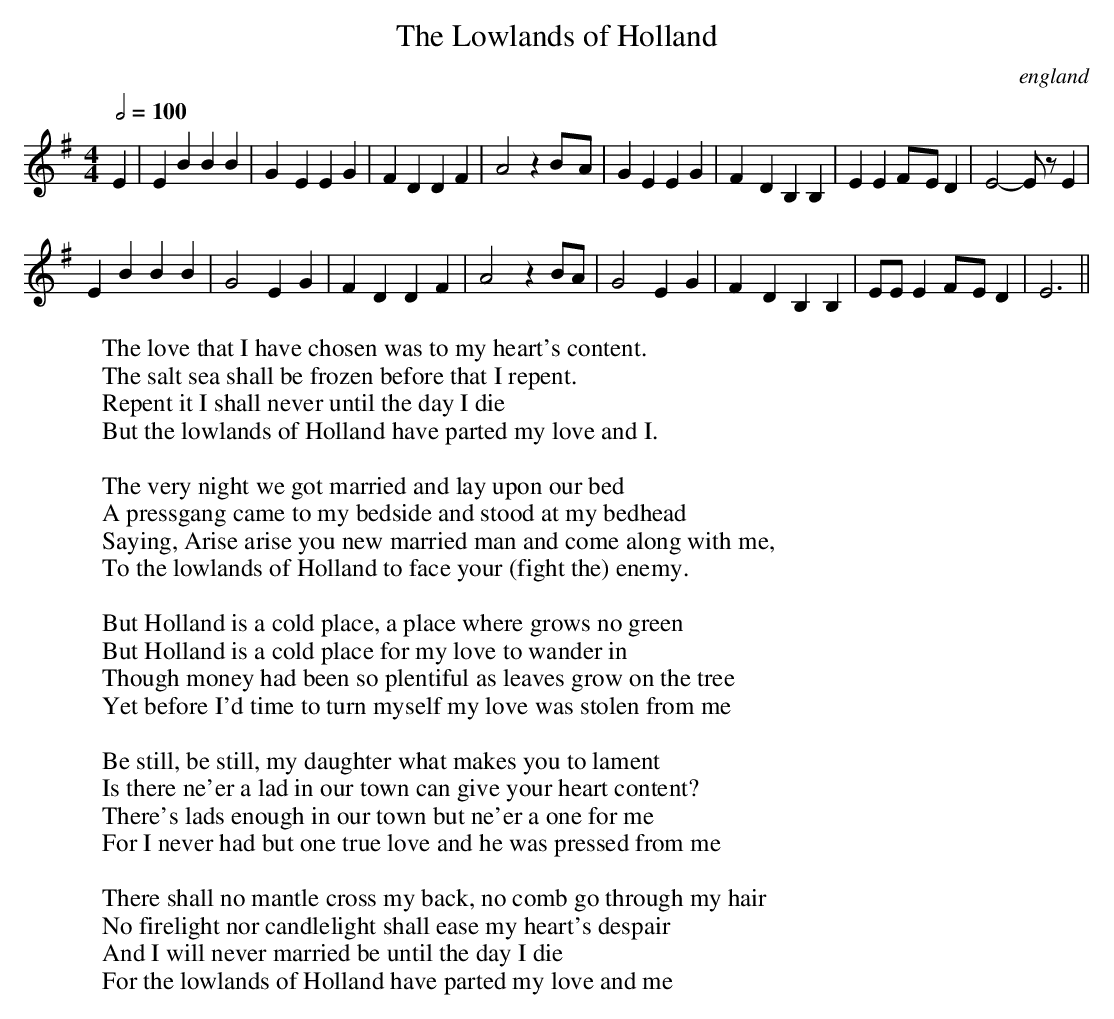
X:1
T:Lowlands of Holland, The
O:england
M:4/4
L:1/8
Q:2/4=100
W:The love that I have chosen was to my heart's content.
W:The salt sea shall be frozen before that I repent.
W:Repent it I shall never until the day I die
W:But the lowlands of Holland have parted my love and I.
W:
W:The very night we got married and lay upon our bed
W:A pressgang came to my bedside and stood at my bedhead
W:Saying, Arise arise you new married man and come along with me,
W:To the lowlands of Holland to face your (fight the) enemy.
W:
W:But Holland is a cold place, a place where grows no green
W:But Holland is a cold place for my love to wander in
W:Though money had been so plentiful as leaves grow on the tree
W:Yet before I'd time to turn myself my love was stolen from me
W:
W:Be still, be still, my daughter what makes you to lament
W:Is there ne'er a lad in our town can give your heart content?
W:There's lads enough in our town but ne'er a one for me
W:For I never had but one true love and he was pressed from me
W:
W:There shall no mantle cross my back, no comb go through my hair
W:No firelight nor candlelight shall ease my heart's despair
W:And I will never married be until the day I die
W:For the lowlands of Holland have parted my love and me
K:G
E2|E2B2 B2B2|G2-E2 E2G2|F2D2 D2F2|A4 z2 B-A|\
G2E2 E2G2|F2-D2 B,2B,2|E2E2 F-ED2|E4- Ez E2|
E2B2 B2B2|G4 E2G2|F2D2 D2F2|A4 z2 BA|\
G4 E2G2|F2-D2 B,2B,2|EEE2 F-ED2|E6||
